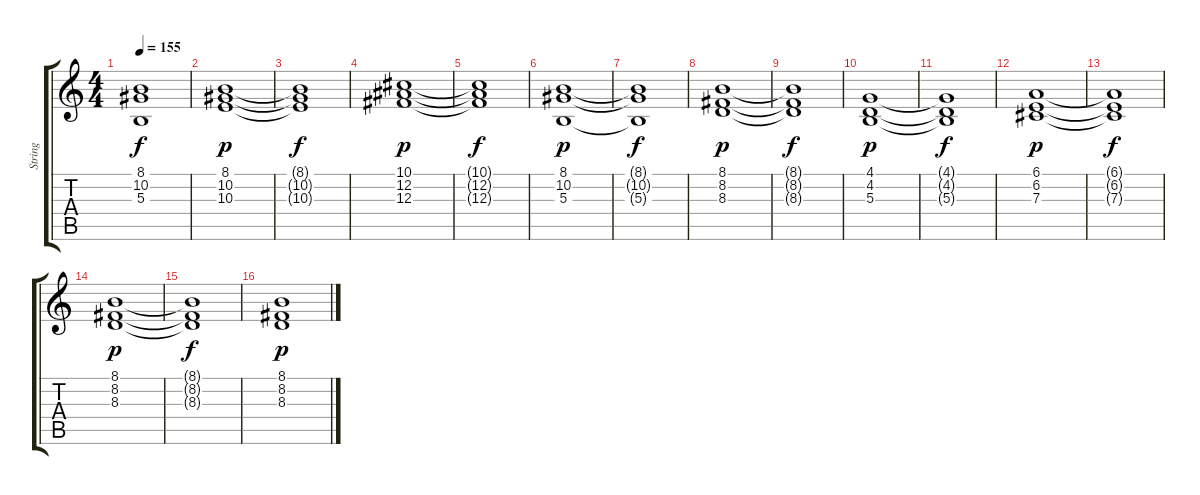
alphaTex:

\track ("String" "String") {instrument stringensemble2}
\staff {score tabs}
\tuning (Eb4 Bb3 Gb3 Db3 Ab2 Eb2) {hide}
\ts (4 4)
\tempo 155
\clef g2
\ks c
(8.1{t} 10.2{t} 5.3{t}).1{dy f} |
(8.1 10.2 10.3).1{dy p} |
(8.1{t} 10.2{t} 10.3{t}).1{dy f} |
(10.1 12.2 12.3).1{dy p} |
(10.1{t} 12.2{t} 12.3{t}).1{dy f} |
(8.1 10.2 5.3).1{dy p} |
(8.1{t} 10.2{t} 5.3{t}).1{dy f} |
(8.1 8.2 8.3).1{dy p} |
(8.1{t} 8.2{t} 8.3{t}).1{dy f} |
(4.1 4.2 5.3).1{dy p} |
(4.1{t} 4.2{t} 5.3{t}).1{dy f} |
(6.1 6.2 7.3).1{dy p} |
(6.1{t} 6.2{t} 7.3{t}).1{dy f} |
(8.1 8.2 8.3).1{dy p} |
(8.1{t} 8.2{t} 8.3{t}).1{dy f} |
(8.1 8.2 8.3).1{dy p}
